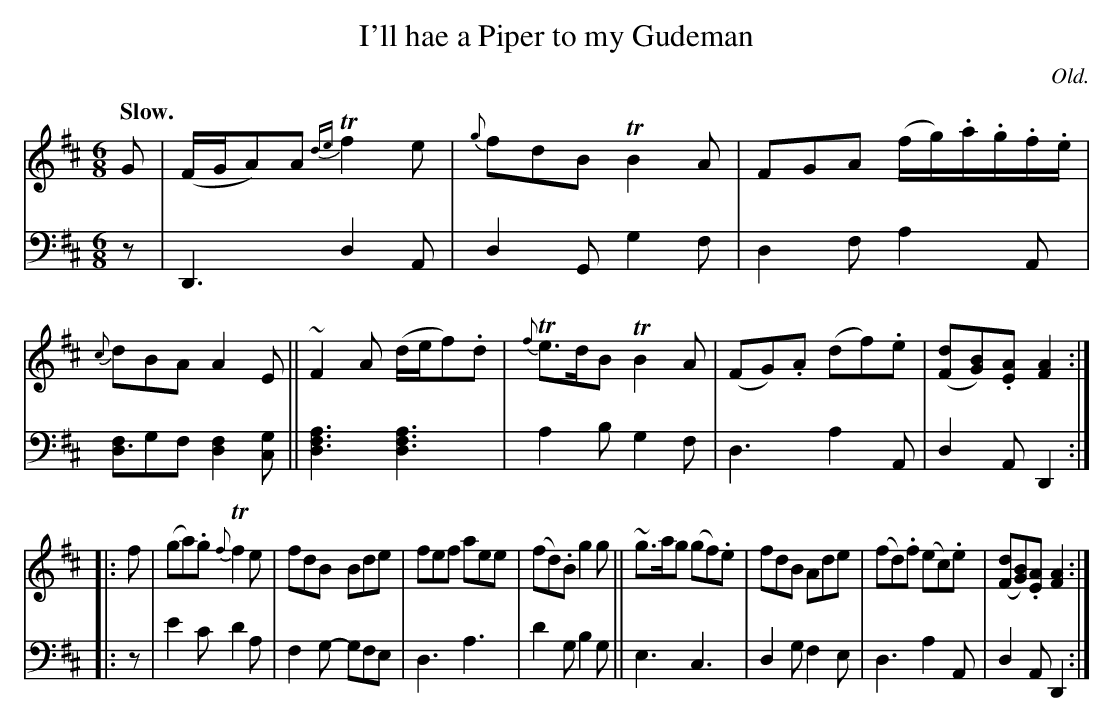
X:1
T: I'll hae a Piper to my Gudeman
O: Old.
M: 6/8
L: 1/8
Q: "Slow."
K: D
V: 1 staves=2
G |\
(F/G/A)A {de}Tf2e | {g}fdB TB2A | FGA (f/g/).a/.g/.f/.e/ | {c}dBA A2E ||\
~F2A (d/e/f).d | {f}Te>dB TB2A | (FG).A (df).e | ([dF][BG]).[AE] [A2F2] :|
|: f | (ga).g {f}Tf2e | fdB Bde | fef aee | (fd).B g2g ||\
~g>ag (gf).e | fdB Ade | (fd).f (ec).e | ([dF][BG]).[AE] [A2F2] :|
V: 2 clef=bass middle=d
z | D3 d2A | d2G g2f | d2f a2A | [fd3]gf [f2d2][gc] || [a3f3d3] [a3f3d3] | a2b g2f | d3 a2A | d2A D2 :| |: z |
e'2c' d'2a | f2g- gfe | d3 a3 | d'2g b2g || e3 c3 | d2g f2e | d3 a2A | d2A D2 :|
